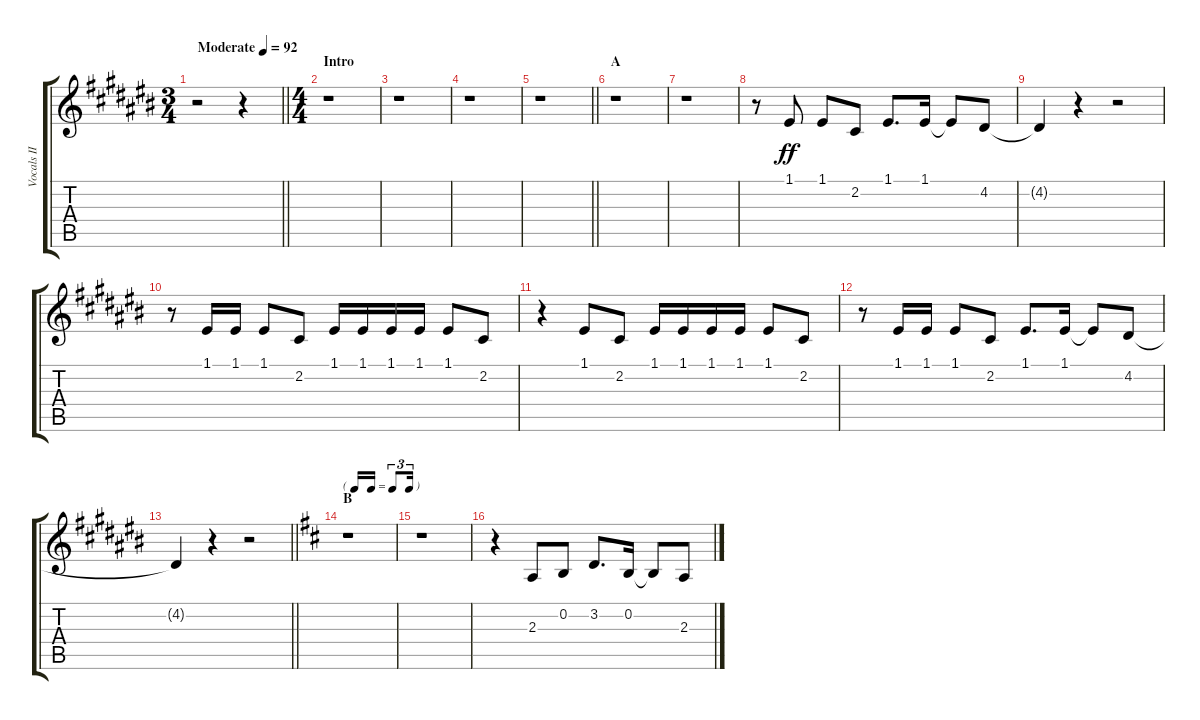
\track ("Vocals II" "Vocals II") {instrument voiceoohs}
\staff {score tabs}
\tuning (E4 B3 G3 D3 A2 E2) {hide}
\ts (3 4)
\tempo (92 "Moderate")
\clef g2
\barLineRight lightlight
\ks c#
r.2{dy ff instrument voiceoohs} r.4 |
\ts (4 4)
\section ("" "Intro")
r.1 |
r.1 |
r.1 |
\barLineRight lightlight
r.1 |
\section ("" "A")
r.1 |
r.1 |
r.8 1.1.8 1.1.8 2.2.8 1.1.8{d} 1.1.16 1.1{t}.8 4.2.8 |
4.2{t}.4 r.4 r.2 |
r.8 1.1.16 1.1.16 1.1.8 2.2.8 1.1.16 1.1.16 1.1.16 1.1.16 1.1.8 2.2.8 |
r.4 1.1.8 2.2.8 1.1.16 1.1.16 1.1.16 1.1.16 1.1.8 2.2.8 |
r.8 1.1.16 1.1.16 1.1.8 2.2.8 1.1.8{d} 1.1.16 1.1{t}.8 4.2.8 |
\barLineRight lightlight
4.2{t}.4 r.4 r.2 |
\tf triplet16th
\section ("" "B")
\ks d
r.1 |
r.1 |
r.4 2.3.8 0.2.8 3.2.8{d} 0.2.16 0.2{t}.8 2.3.8
